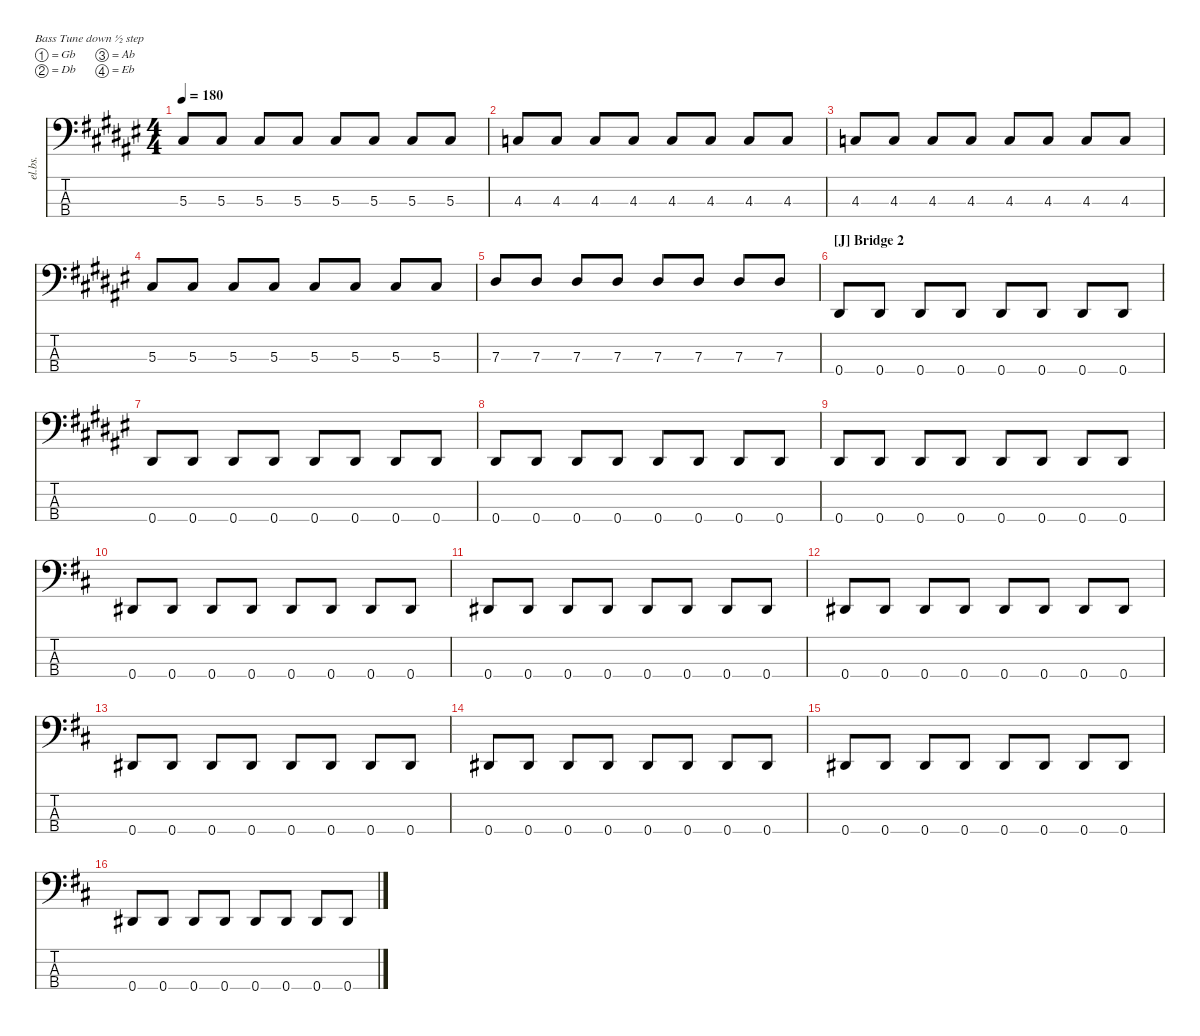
\defaultSystemsLayout 4
\hideDynamics
\bracketExtendMode nobrackets
\otherSystemsTrackNameOrientation horizontal
\track ("Bass" "el.bs.") {instrument electricbassfinger}
\staff {score tabs}
\tuning (Gb2 Db2 Ab1 Eb1)
\ts (4 4)
\tempo 180
\clef f4
\ks f#
5.3{acc #}.8{dy f beam Up} 5.3{acc #}.8{beam Up} 5.3{acc #}.8{beam Up} 5.3{acc #}.8{beam Up} 5.3{acc #}.8{beam Up} 5.3{acc #}.8{beam Up} 5.3{acc #}.8{beam Up} 5.3{acc #}.8{beam Up} |
4.3{acc forcenatural}.8{beam Up} 4.3{acc forcenatural}.8{beam Up} 4.3{acc forcenatural}.8{beam Up} 4.3{acc forcenatural}.8{beam Up} 4.3{acc forcenatural}.8{beam Up} 4.3{acc forcenatural}.8{beam Up} 4.3{acc forcenatural}.8{beam Up} 4.3{acc forcenatural}.8{beam Up} |
4.3{acc forcenatural}.8{beam Up} 4.3{acc forcenatural}.8{beam Up} 4.3{acc forcenatural}.8{beam Up} 4.3{acc forcenatural}.8{beam Up} 4.3{acc forcenatural}.8{beam Up} 4.3{acc forcenatural}.8{beam Up} 4.3{acc forcenatural}.8{beam Up} 4.3{acc forcenatural}.8{beam Up} |
5.3{acc #}.8{beam Up} 5.3{acc #}.8{beam Up} 5.3{acc #}.8{beam Up} 5.3{acc #}.8{beam Up} 5.3{acc #}.8{beam Up} 5.3{acc #}.8{beam Up} 5.3{acc #}.8{beam Up} 5.3{acc #}.8{beam Up} |
7.3{acc #}.8{beam Up} 7.3{acc #}.8{beam Up} 7.3{acc #}.8{beam Up} 7.3{acc #}.8{beam Up} 7.3{acc #}.8{beam Up} 7.3{acc #}.8{beam Up} 7.3{acc #}.8{beam Up} 7.3{acc #}.8{beam Up} |
\section ("J" "Bridge 2")
0.4{acc #}.8{beam Up} 0.4{acc #}.8{beam Up} 0.4{acc #}.8{beam Up} 0.4{acc #}.8{beam Up} 0.4{acc #}.8{beam Up} 0.4{acc #}.8{beam Up} 0.4{acc #}.8{beam Up} 0.4{acc #}.8{beam Up} |
0.4{acc #}.8{beam Up} 0.4{acc #}.8{beam Up} 0.4{acc #}.8{beam Up} 0.4{acc #}.8{beam Up} 0.4{acc #}.8{beam Up} 0.4{acc #}.8{beam Up} 0.4{acc #}.8{beam Up} 0.4{acc #}.8{beam Up} |
0.4{acc #}.8{beam Up} 0.4{acc #}.8{beam Up} 0.4{acc #}.8{beam Up} 0.4{acc #}.8{beam Up} 0.4{acc #}.8{beam Up} 0.4{acc #}.8{beam Up} 0.4{acc #}.8{beam Up} 0.4{acc #}.8{beam Up} |
0.4{acc #}.8{beam Up} 0.4{acc #}.8{beam Up} 0.4{acc #}.8{beam Up} 0.4{acc #}.8{beam Up} 0.4{acc #}.8{beam Up} 0.4{acc #}.8{beam Up} 0.4{acc #}.8{beam Up} 0.4{acc #}.8{beam Up} |
\ks d
0.4{acc #}.8{beam Up} 0.4{acc #}.8{beam Up} 0.4{acc #}.8{beam Up} 0.4{acc #}.8{beam Up} 0.4{acc #}.8{beam Up} 0.4{acc #}.8{beam Up} 0.4{acc #}.8{beam Up} 0.4{acc #}.8{beam Up} |
0.4{acc #}.8{beam Up} 0.4{acc #}.8{beam Up} 0.4{acc #}.8{beam Up} 0.4{acc #}.8{beam Up} 0.4{acc #}.8{beam Up} 0.4{acc #}.8{beam Up} 0.4{acc #}.8{beam Up} 0.4{acc #}.8{beam Up} |
0.4{acc #}.8{beam Up} 0.4{acc #}.8{beam Up} 0.4{acc #}.8{beam Up} 0.4{acc #}.8{beam Up} 0.4{acc #}.8{beam Up} 0.4{acc #}.8{beam Up} 0.4{acc #}.8{beam Up} 0.4{acc #}.8{beam Up} |
0.4{acc #}.8{beam Up} 0.4{acc #}.8{beam Up} 0.4{acc #}.8{beam Up} 0.4{acc #}.8{beam Up} 0.4{acc #}.8{beam Up} 0.4{acc #}.8{beam Up} 0.4{acc #}.8{beam Up} 0.4{acc #}.8{beam Up} |
0.4{acc #}.8{beam Up} 0.4{acc #}.8{beam Up} 0.4{acc #}.8{beam Up} 0.4{acc #}.8{beam Up} 0.4{acc #}.8{beam Up} 0.4{acc #}.8{beam Up} 0.4{acc #}.8{beam Up} 0.4{acc #}.8{beam Up} |
0.4{acc #}.8{beam Up} 0.4{acc #}.8{beam Up} 0.4{acc #}.8{beam Up} 0.4{acc #}.8{beam Up} 0.4{acc #}.8{beam Up} 0.4{acc #}.8{beam Up} 0.4{acc #}.8{beam Up} 0.4{acc #}.8{beam Up} |
0.4{acc #}.8{beam Up} 0.4{acc #}.8{beam Up} 0.4{acc #}.8{beam Up} 0.4{acc #}.8{beam Up} 0.4{acc #}.8{beam Up} 0.4{acc #}.8{beam Up} 0.4{acc #}.8{beam Up} 0.4{acc #}.8{beam Up}
